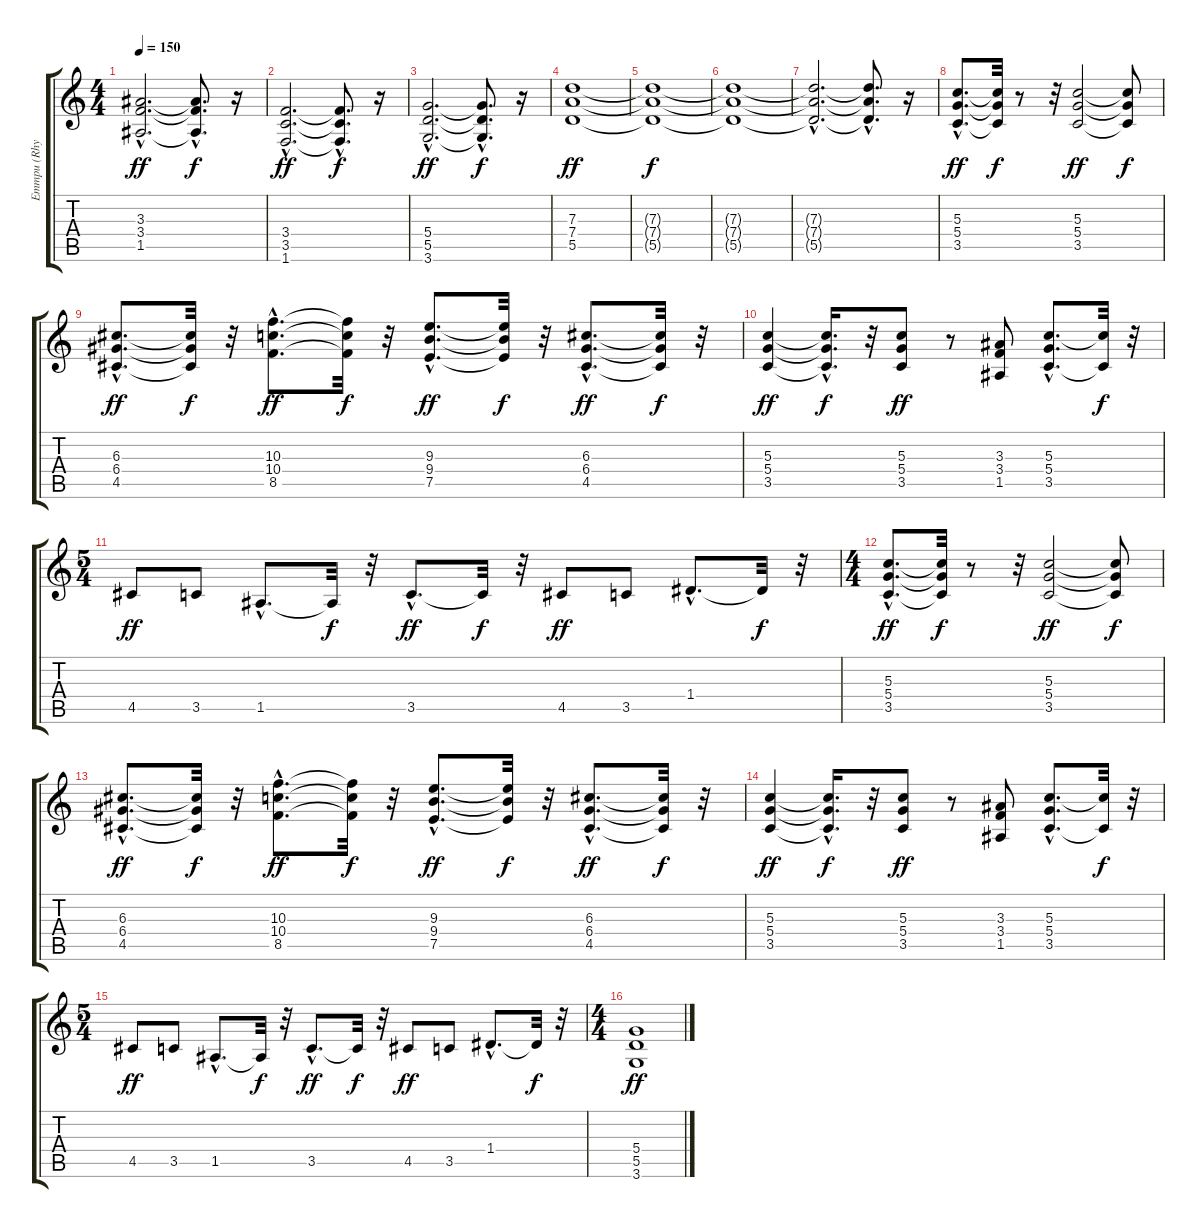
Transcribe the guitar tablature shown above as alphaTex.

\track ("Emmpu (Rhythm Guitar)" "Emmpu (Rhy") {instrument distortionguitar}
\staff {score tabs}
\tuning (E4 B3 G3 D3 A2 E2) {hide}
\ts (4 4)
\tempo 150
\clef g2
\ks c
(3.3{hac} 3.4{hac} 1.5{hac}).2{d dy ff} (3.3{hac t} 3.4{hac t} 1.5{hac t}).8{d dy f} r.16 |
(3.4{hac} 3.5{hac} 1.6{hac}).2{d dy ff} (3.4{hac t} 3.5{hac t} 1.6{hac t}).8{d dy f} r.16 |
(5.4{hac} 5.5{hac} 3.6{hac}).2{d dy ff} (5.4{hac t} 5.5{hac t} 3.6{hac t}).8{d dy f} r.16 |
(7.3 7.4 5.5).1{dy ff} |
(7.3{t} 7.4{t} 5.5{t}).1{dy f} |
(7.3{t} 7.4{t} 5.5{t}).1 |
(7.3{hac t} 7.4{hac t} 5.5{hac t}).2{d} (7.3{hac t} 7.4{hac t} 5.5{hac t}).8{d} r.16 |
(5.3{hac} 5.4{hac} 3.5{hac}).8{d dy ff} (5.3{t} 5.4{t} 3.5{t}).32{dy f} r.8 r.32 (5.3 5.4 3.5).2{dy ff} (5.3{t} 5.4{t} 3.5{t}).8{dy f} |
(6.3{hac} 6.4{hac} 4.5{hac}).8{d dy ff} (6.3{t} 6.4{t} 4.5{t}).32{dy f} r.32 (10.3{hac} 10.4{hac} 8.5{hac}).8{d dy ff} (10.3{t} 10.4{t} 8.5{t}).32{dy f} r.32 (9.3{hac} 9.4{hac} 7.5{hac}).8{d dy ff} (9.3{t} 9.4{t} 7.5{t}).32{dy f} r.32 (6.3{hac} 6.4{hac} 4.5{hac}).8{d dy ff} (6.3{t} 6.4{t} 4.5{t}).32{dy f} r.32 |
(5.3 5.4 3.5).4{dy ff} (5.3{hac t} 5.4{hac t} 3.5{hac t}).16{d dy f} r.32 (5.3 5.4 3.5).8{dy ff} r.8 (3.3 3.4 1.5).8 (5.3{hac} 5.4{hac} 3.5{hac}).8{d} (5.3{t} 3.5{t}).32{dy f} r.32 |
\ts (5 4)
4.5.8{dy ff} 3.5.8 1.5{hac}.8{d} 1.5{t}.32{dy f} r.32 3.5{hac}.8{d dy ff} 3.5{t}.32{dy f} r.32 4.5.8{dy ff} 3.5.8 1.4{hac}.8{d} 1.4{t}.32{dy f} r.32 |
\ts (4 4)
(5.3{hac} 5.4{hac} 3.5{hac}).8{d dy ff} (5.3{t} 5.4{t} 3.5{t}).32{dy f} r.8 r.32 (5.3 5.4 3.5).2{dy ff} (5.3{t} 5.4{t} 3.5{t}).8{dy f} |
(6.3{hac} 6.4{hac} 4.5{hac}).8{d dy ff} (6.3{t} 6.4{t} 4.5{t}).32{dy f} r.32 (10.3{hac} 10.4{hac} 8.5{hac}).8{d dy ff} (10.3{t} 10.4{t} 8.5{t}).32{dy f} r.32 (9.3{hac} 9.4{hac} 7.5{hac}).8{d dy ff} (9.3{t} 9.4{t} 7.5{t}).32{dy f} r.32 (6.3{hac} 6.4{hac} 4.5{hac}).8{d dy ff} (6.3{t} 6.4{t} 4.5{t}).32{dy f} r.32 |
(5.3 5.4 3.5).4{dy ff} (5.3{hac t} 5.4{hac t} 3.5{hac t}).16{d dy f} r.32 (5.3 5.4 3.5).8{dy ff} r.8 (3.3 3.4 1.5).8 (5.3{hac} 5.4{hac} 3.5{hac}).8{d} (5.3{t} 3.5{t}).32{dy f} r.32 |
\ts (5 4)
4.5.8{dy ff} 3.5.8 1.5{hac}.8{d} 1.5{t}.32{dy f} r.32 3.5{hac}.8{d dy ff} 3.5{t}.32{dy f} r.32 4.5.8{dy ff} 3.5.8 1.4{hac}.8{d} 1.4{t}.32{dy f} r.32 |
\ts (4 4)
(5.4 5.5 3.6).1{dy ff}
